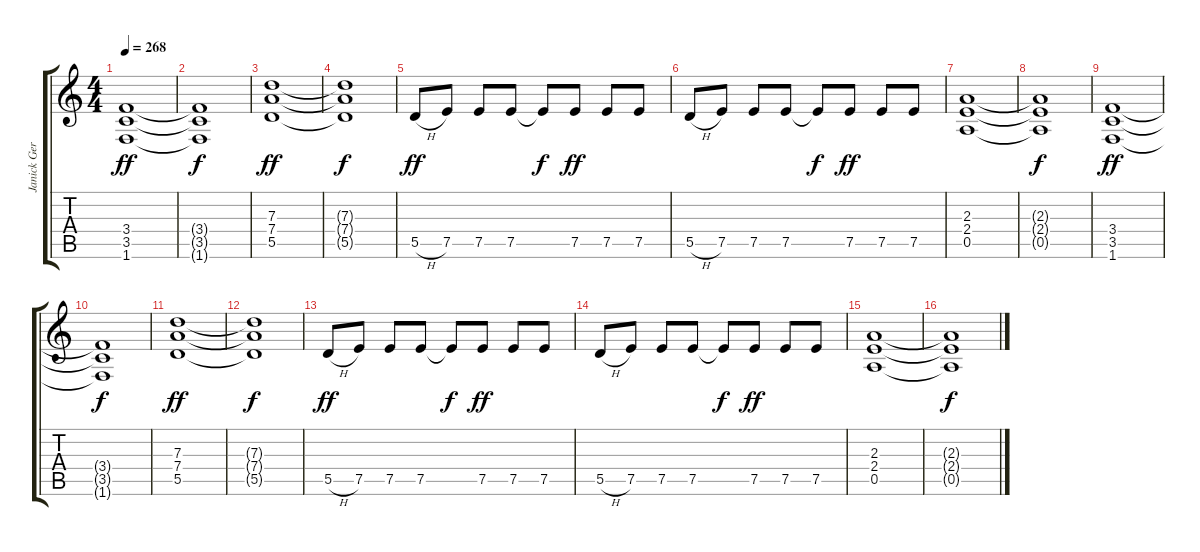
\track ("Janick Gers" "Janick Ger") {instrument overdrivenguitar}
\staff {score tabs}
\tuning (E4 B3 G3 D3 A2 E2) {hide}
\ts (4 4)
\tempo 268
\clef g2
\ks c
(3.4 3.5 1.6).1{dy ff} |
(3.4{t} 3.5{t} 1.6{t}).1{dy f} |
(7.3 7.4 5.5).1{dy ff} |
(7.3{t} 7.4{t} 5.5{t}).1{dy f} |
5.5{h}.8{dy ff} 7.5.8 7.5.8 7.5.8 7.5{t}.8{dy f} 7.5.8{dy ff} 7.5.8 7.5.8 |
5.5{h}.8 7.5.8 7.5.8 7.5.8 7.5{t}.8{dy f} 7.5.8{dy ff} 7.5.8 7.5.8 |
(2.3 2.4 0.5).1 |
(2.3{t} 2.4{t} 0.5{t}).1{dy f} |
(3.4 3.5 1.6).1{dy ff} |
(3.4{t} 3.5{t} 1.6{t}).1{dy f} |
(7.3 7.4 5.5).1{dy ff} |
(7.3{t} 7.4{t} 5.5{t}).1{dy f} |
5.5{h}.8{dy ff} 7.5.8 7.5.8 7.5.8 7.5{t}.8{dy f} 7.5.8{dy ff} 7.5.8 7.5.8 |
5.5{h}.8 7.5.8 7.5.8 7.5.8 7.5{t}.8{dy f} 7.5.8{dy ff} 7.5.8 7.5.8 |
(2.3 2.4 0.5).1 |
(2.3{t} 2.4{t} 0.5{t}).1{dy f}
